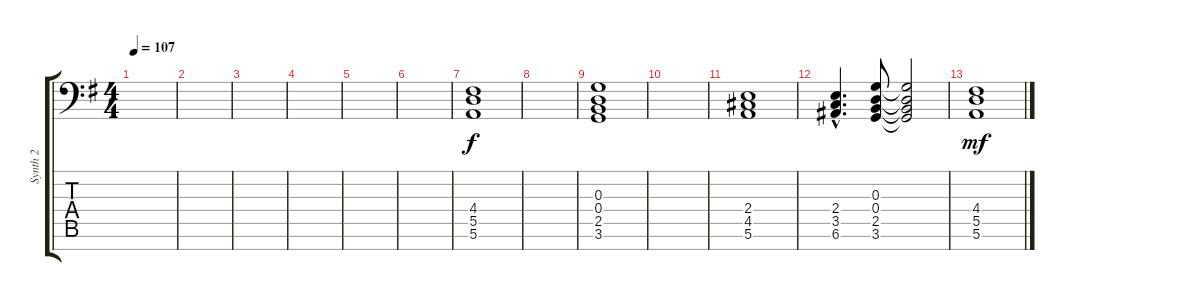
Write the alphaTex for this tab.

\track ("Synth 2" "Synth 2") {instrument pad8sweep}
\staff {score tabs}
\tuning (E4 B3 G3 D3 A2 E2 C-1) {hide}
\ts (4 4)
\tempo 107
\clef f4
\ks g
|
|
|
|
|
|
(4.4 5.5 5.6).1 |
|
(0.3 0.4 2.5 3.6).1 |
|
(2.4 4.5 5.6).1 |
(2.4{hac} 3.5{hac} 6.6{hac}).4{d} (0.3 0.4 2.5 3.6).8 (0.3{t} 0.4{t} 2.5{t} 3.6{t}).2{dy f} |
(4.4 5.5 5.6).1{dy mf}
